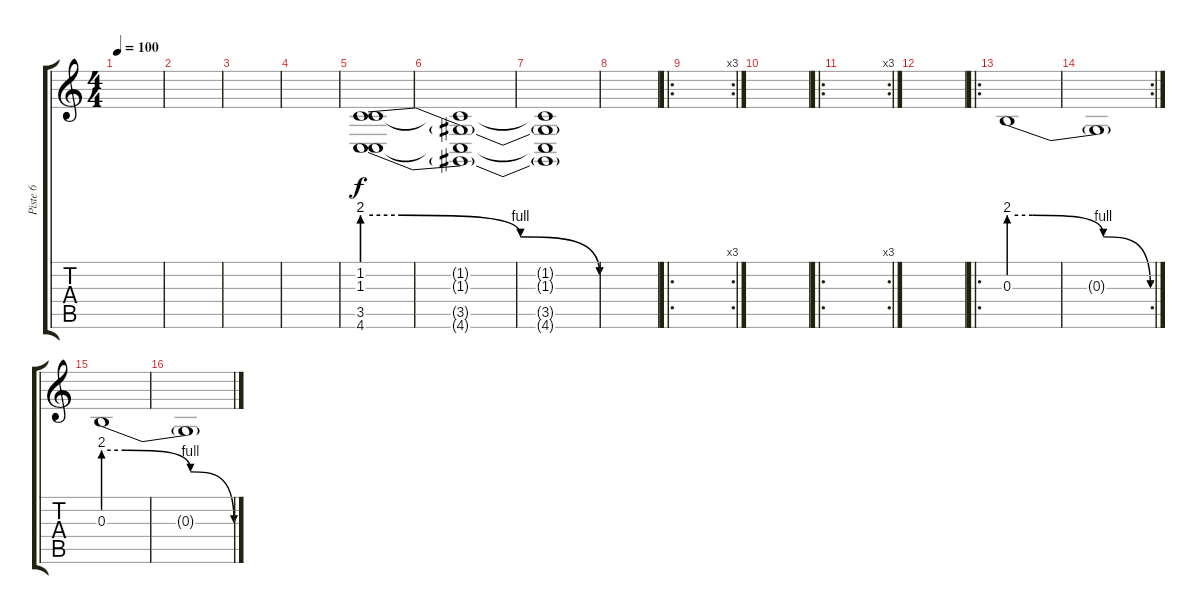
\track ("Piste 6" "Piste 6") {instrument stringensemble1}
\staff {score tabs}
\tuning (E4 B3 G3 D3 A2 E2) {hide}
\ts (4 4)
\tempo 100
\clef g2
\ks c
|
|
|
|
(1.2 1.3{be (custom 0 8 10 8 40 4 60 0)} 3.5 4.6{be (custom 0 8 10 8 40 4 60 0)}).1 |
(1.2{t} 1.3{t} 3.5{t} 4.6{t}).1 |
(1.2{t} 1.3{t} 3.5{t} 4.6{t}).1 |
|
\ro
\rc 3
|
|
\ro
\rc 3
|
|
\ro
0.3{be (custom 0 8 10 8 40 4 60 0)}.1 |
\rc 2
0.3{t}.1 |
0.3{be (custom 0 8 10 8 40 4 60 0)}.1 |
0.3{t}.1
